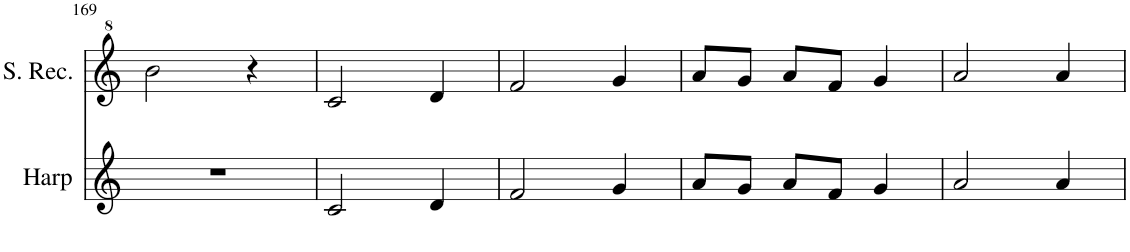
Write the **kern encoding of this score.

**kern	**kern
*part2	*part1
*staff2	*staff1
*I"Harp	*I"Sop
*I'Harp	*
!!LO:PB:g=z
*clefG2	*clefG^2
*k[]	*k[]
*M3/4	*M3/4
=169	=169
2.r	2bb\
.	4r
=170	=170
2c/	2cc/
4d/	4dd/
=171	=171
2f/	2ff/
4g/	4gg/
=172	=172
8a/L	8aa/L
8g/J	8gg/J
8a/L	8aa/L
8f/J	8ff/J
4g/	4gg/
=173	=173
2a/	2aa/
4a/	4aa/
=	=
*-	*-
